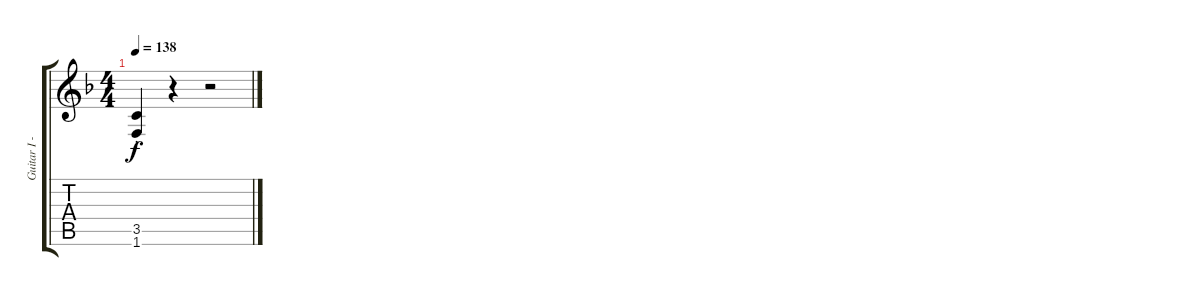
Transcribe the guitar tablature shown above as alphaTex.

\track ("Guitar I - Gotoh" "Guitar I -") {instrument distortionguitar}
\staff {score tabs}
\tuning (E4 B3 G3 D3 A2 E2) {hide}
\ts (4 4)
\tempo 138
\clef g2
\ks f
(3.5{st} 1.6{st}).4{dy f} r.4 r.2
